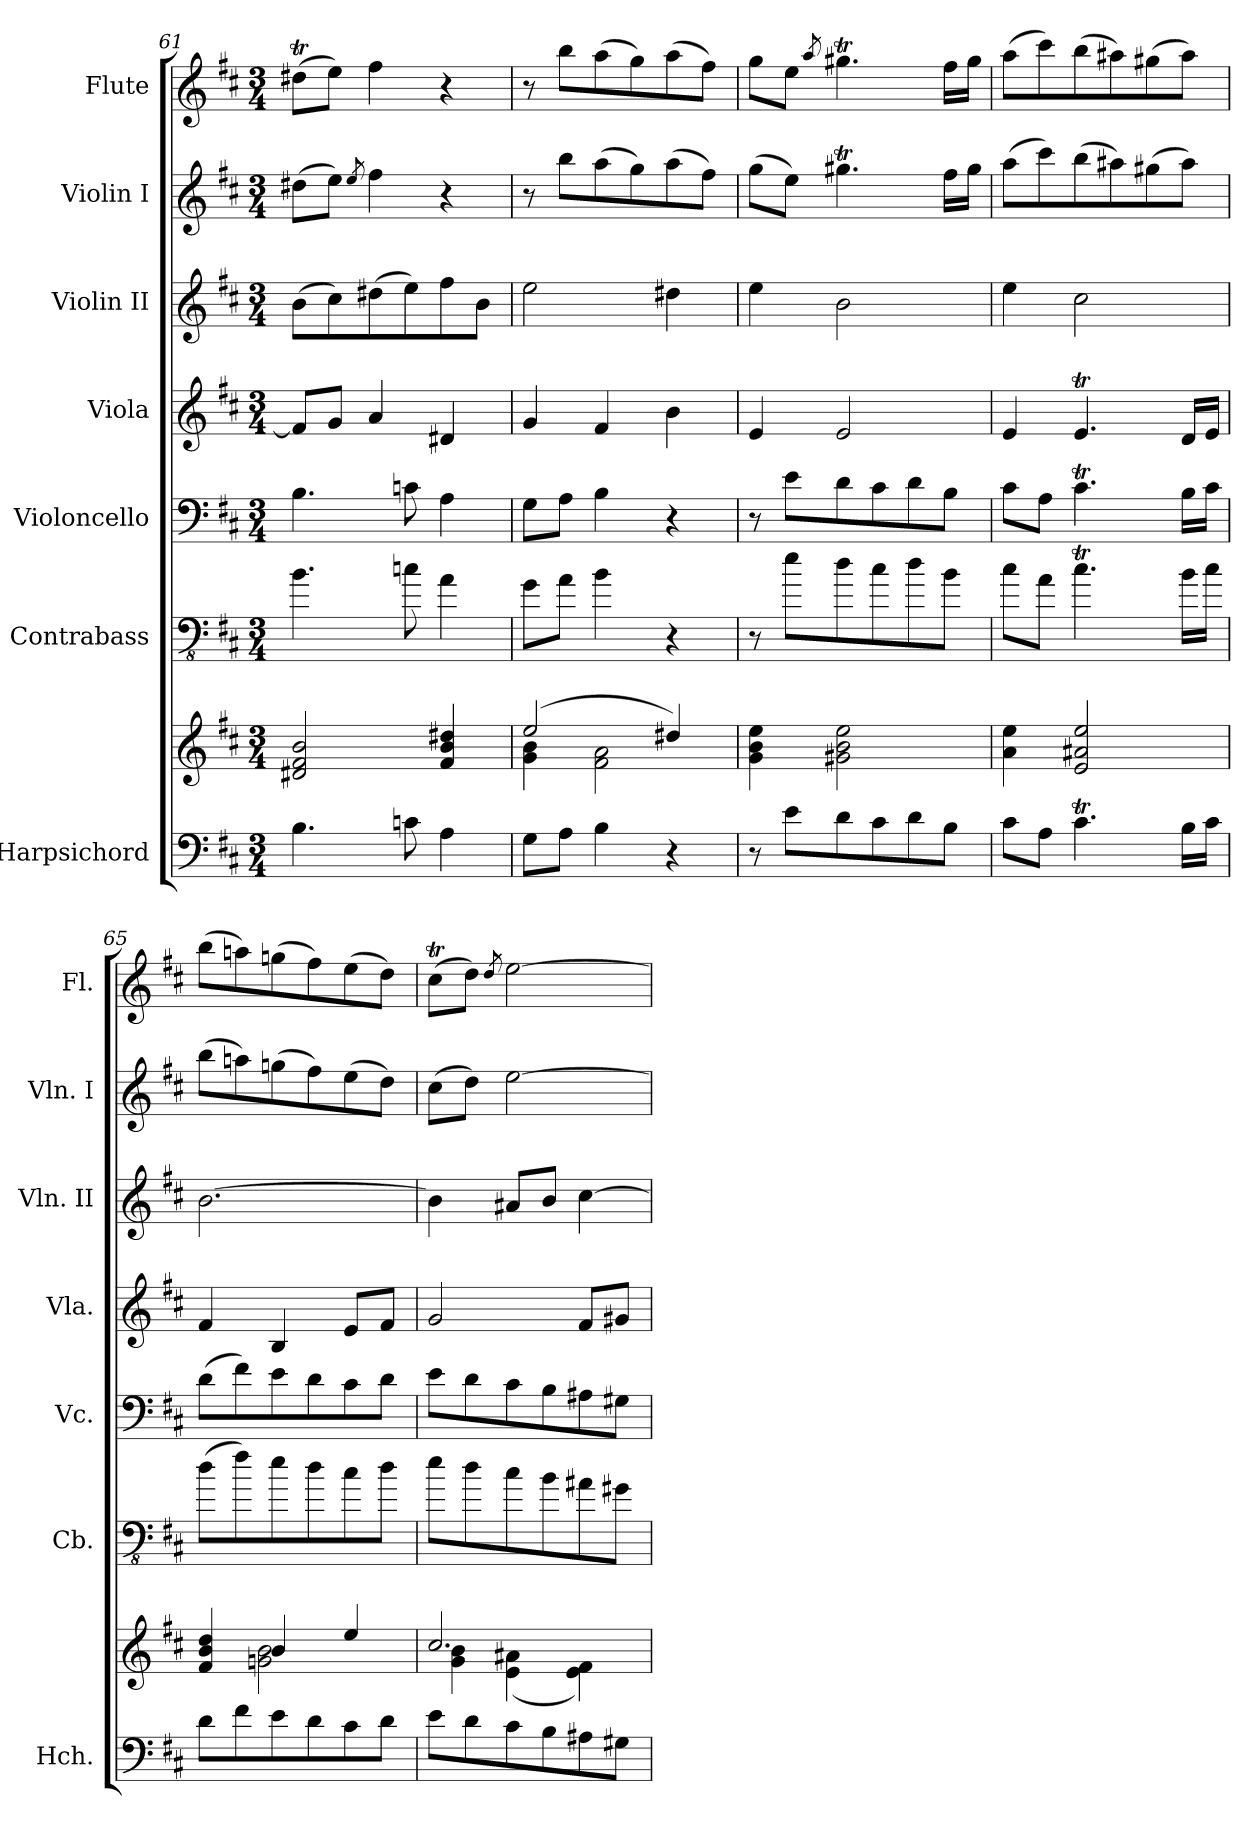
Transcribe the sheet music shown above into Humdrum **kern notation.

**kern	**kern	**kern	**kern	**kern	**kern	**kern	**kern
*part7	*part7	*part6	*part5	*part4	*part3	*part2	*part1
*staff8	*staff7	*staff6	*staff5	*staff4	*staff3	*staff2	*staff1
*I"Harpsichord	*	*I"Contrabass	*I"Violoncello	*I"Viola	*I"Violin II	*I"Violin I	*I"Flute
*I'Hch.	*	*I'Cb.	*I'Vc.	*I'Vla.	*I'Vln. II	*I'Vln. I	*I'Fl.
*clefF4	*clefG2	*clefFv4	*clefF4	*clefG2	*clefG2	*clefG2	*clefG2
*	*	*ITrd7c12	*	*	*	*	*
*k[f#c#]	*k[f#c#]	*k[f#c#]	*k[f#c#]	*k[f#c#]	*k[f#c#]	*k[f#c#]	*k[f#c#]
*M3/4	*M3/4	*M3/4	*M3/4	*M3/4	*M3/4	*M3/4	*M3/4
=61	=61	=61	=61	=61	=61	=61	=61
4.B\	2d#X/ 2f#/ 2b/	4.BB\	4.B\	8f#/L]	(8b\L	(8dd#X\L	(8dd#Xt\L
.	.	.	.	8g/J	8cc#\)	8ee\J)	8ee\J)
.	.	.	.	.	.	8qee/	.
.	.	.	.	4a/	(8dd#X\	4ff#\	4ff#\
8cn\	.	8Cn\	8cn\	.	8ee\)	.	.
4A\	4f#/ 4b/ 4dd#X/	4AA\	4A\	4d#X/	8ff#\	4r	4r
.	.	.	.	.	8b\J	.	.
=62	=62	=62	=62	=62	=62	=62	=62
*	*^	*	*	*	*	*	*
8G\L	(2ee/	4g\ 4b\	8GG\L	8G\L	4g/	2ee\	8r	8r
8A\J	.	.	8AA\J	8A\J	.	.	8bb\L	8bb\L
4B\	.	2f#\ 2a\	4BB\	4B\	4f#/	.	(8aa\	(8aa\
.	.	.	.	.	.	.	8gg\)	8gg\)
4r	4dd#X/)	.	4r	4r	4b\	4dd#X\	(8aa\	(8aa\
.	.	.	.	.	.	.	8ff#\J)	8ff#\J)
*	*v	*v	*	*	*	*	*	*
!!LO:PB:g=z
=63	=63	=63	=63	=63	=63	=63	=63
8r	4g\ 4b\ 4ee\	8r	8r	4e/	4ee\	(8gg\L	8gg\L
8e\L	.	8E\L	8e\L	.	.	8ee\J)	8ee\J
.	.	.	.	.	.	.	8qaa/
8d\	2g#X\ 2b\ 2ee\	8D\	8d\	2e/	2b\	4.gg#Xt\	4.gg#Xt\
8c#\	.	8C#\	8c#\	.	.	.	.
8d\	.	8D\	8d\	.	.	.	.
8B\J	.	8BB\J	8B\J	.	.	16ff#\LL	16ff#\LL
.	.	.	.	.	.	16gg#\JJ	16gg#\JJ
=64	=64	=64	=64	=64	=64	=64	=64
8c#\L	4a\ 4ee\	8C#\L	8c#\L	4e/	4ee\	(8aa\L	(8aa\L
8A\J	.	8AA\J	8A\J	.	.	8ccc#\)	8ccc#\)
4.c#t\	2e/ 2a#X/ 2ee/	4.C#t\	4.c#t\	4.eT/	2cc#\	(8bb\	(8bb\
.	.	.	.	.	.	8aa#X\)	8aa#X\)
.	.	.	.	.	.	(8gg#X\	(8gg#X\
16B\LL	.	16BB\LL	16B\LL	16d/LL	.	8aa#\J)	8aa#\J)
16c#\JJ	.	16C#\JJ	16c#\JJ	16e/JJ	.	.	.
=65	=65	=65	=65	=65	=65	=65	=65
*	*^	*	*	*	*	*	*
8d\L	4f#/ 4b/ 4dd/	4ryy	(8D\L	(8d\L	4f#/	[2.b\	(8bb\L	(8bb\L
8f#\	.	.	8F#\)	8f#\)	.	.	8aan\)	8aan\)
8e\	4b/	2gn\ 2b\	8E\	8e\	4B/	.	(8ggn\	(8ggn\
8d\	.	.	8D\	8d\	.	.	8ff#\)	8ff#\)
8c#\	4ee/	.	8C#\	8c#\	8e/L	.	(8ee\	(8ee\
8d\J	.	.	8D\J	8d\J	8f#/J	.	8dd\J)	8dd\J)
=66	=66	=66	=66	=66	=66	=66	=66	=66
8e\L	2.cc#/	4g\ 4b\	8E\L	8e\L	2g/	4b\]	(8cc#\L	(8cc#t\L
8d\	.	.	8D\	8d\	.	.	8dd\J)	8dd\J)
.	.	.	.	.	.	.	.	8qdd/
8c#\	.	(4e\ 4a#X\	8C#\	8c#\	.	8a#X/L	[2ee\	[2ee\
8B\	.	.	8BB\	8B\	.	8b/J	.	.
8A#X\	.	4e\ 4f#\)	8AA#X\	8A#X\	8f#/L	[4cc#\	.	.
8G#X\J	.	.	8GG#X\J	8G#X\J	8g#X/J	.	.	.
*	*v	*v	*	*	*	*	*	*
=	=	=	=	=	=	=	=
*-	*-	*-	*-	*-	*-	*-	*-
